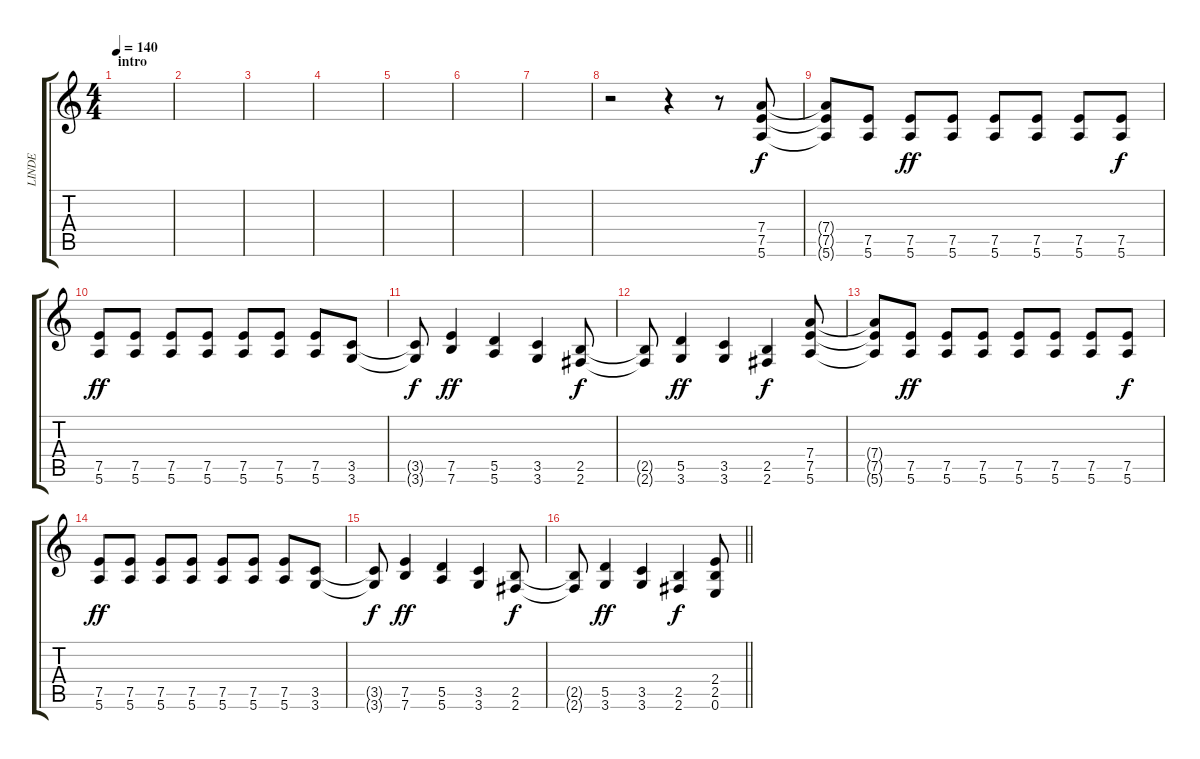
\track ("LINDE" "LINDE") {instrument overdrivenguitar}
\staff {score tabs}
\tuning (E4 B3 G3 D3 A2 E2) {hide}
\ts (4 4)
\section ("" "intro")
\tempo 140
\clef g2
\ks c
|
|
|
|
|
|
|
r.2 r.4 r.8 (7.4 7.5 5.6).8 |
(7.4{t} 7.5{t} 5.6{t}).8 (7.5 5.6).8 (7.5 5.6).8{dy ff} (7.5 5.6).8 (7.5 5.6).8 (7.5 5.6).8 (7.5 5.6).8 (7.5 5.6).8{dy f} |
(7.5 5.6).8{dy ff} (7.5 5.6).8 (7.5 5.6).8 (7.5 5.6).8 (7.5 5.6).8 (7.5 5.6).8 (7.5 5.6).8 (3.5 3.6).8 |
(3.5{t} 3.6{t}).8{dy f} (7.5 7.6).4{dy ff} (5.5 5.6).4 (3.5 3.6).4 (2.5 2.6).8{dy f} |
(2.5{t} 2.6{t}).8 (5.5 3.6).4{dy ff} (3.5 3.6).4 (2.5 2.6).4{dy f} (7.4 7.5 5.6).8 |
(7.4{t} 7.5{t} 5.6{t}).8 (7.5 5.6).8{dy ff} (7.5 5.6).8 (7.5 5.6).8 (7.5 5.6).8 (7.5 5.6).8 (7.5 5.6).8 (7.5 5.6).8{dy f} |
(7.5 5.6).8{dy ff} (7.5 5.6).8 (7.5 5.6).8 (7.5 5.6).8 (7.5 5.6).8 (7.5 5.6).8 (7.5 5.6).8 (3.5 3.6).8 |
(3.5{t} 3.6{t}).8{dy f} (7.5 7.6).4{dy ff} (5.5 5.6).4 (3.5 3.6).4 (2.5 2.6).8{dy f} |
\barLineRight lightlight
(2.5{t} 2.6{t}).8 (5.5 3.6).4{dy ff} (3.5 3.6).4 (2.5 2.6).4{dy f} (2.4 2.5 0.6).8
